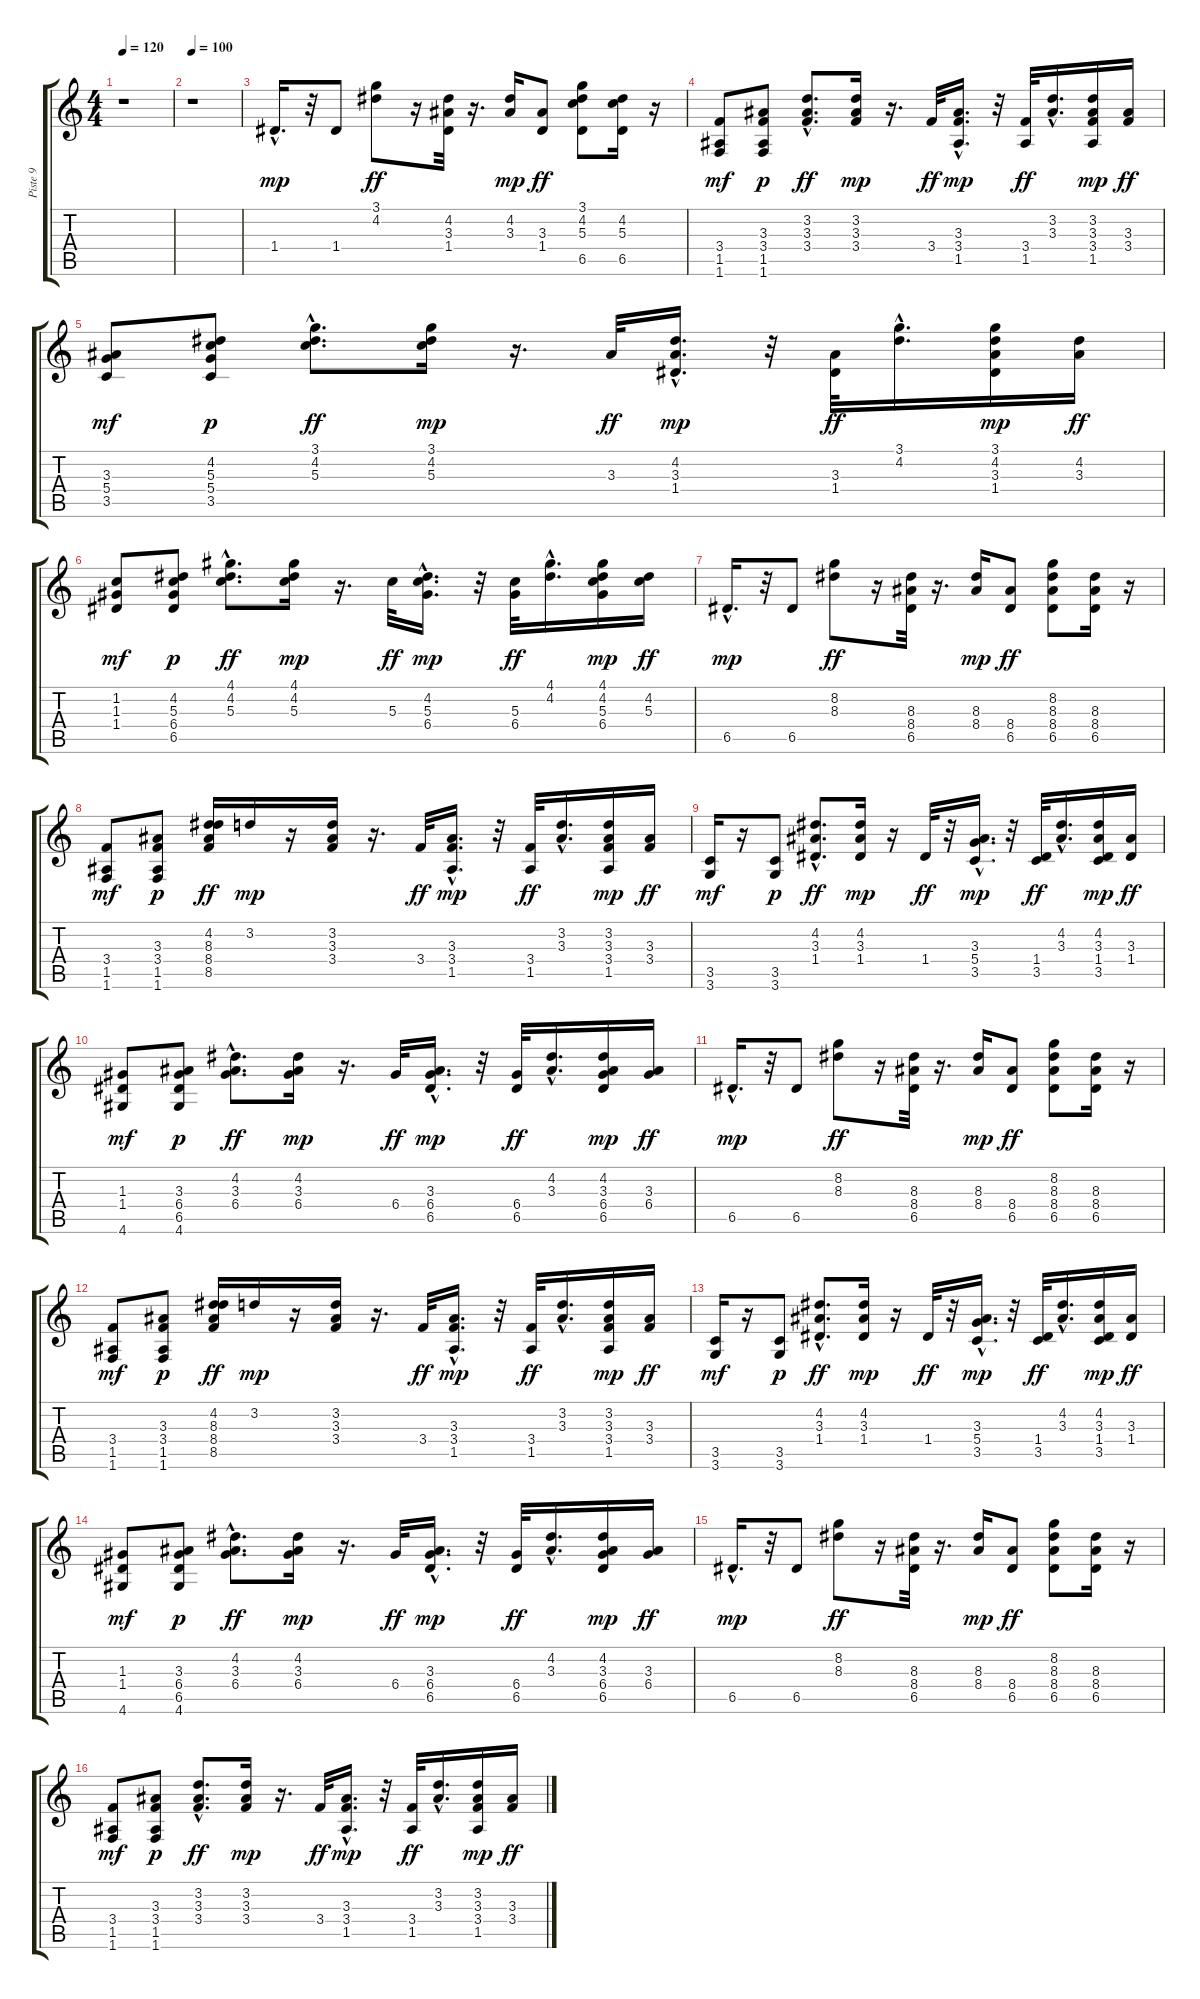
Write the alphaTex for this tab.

\track ("Piste 9" "Piste 9") {instrument acousticguitarnylon}
\staff {score tabs}
\tuning (E4 B3 G3 D3 A2 E2) {hide}
\ts (4 4)
\tempo 120
\clef g2
\ks c
r.1{dy mp instrument acousticguitarnylon} |
\tempo 100
r.1 |
1.4{hac}.16{d} r.32 1.4.8 (3.1 4.2).8{dy ff} r.16 (4.2 3.3 1.4).32 r.16{d} (4.2 3.3).16{dy mp} (3.3 1.4).8{dy ff} (3.1 4.2 5.3 6.5).8 (4.2 5.3 6.5).16 r.16 |
(3.4 1.5 1.6).8{dy mf} (3.3 3.4 1.5 1.6).8{dy p} (3.2{hac} 3.3{hac} 3.4{hac}).8{d dy ff} (3.2 3.3 3.4).16{dy mp} r.16{d} 3.4.32{dy ff} (3.3{hac} 3.4{hac} 1.5{hac}).16{d dy mp} r.32 (3.4 1.5).32{dy ff} (3.2{hac} 3.3{hac}).16{d} (3.2 3.3 3.4 1.5).16{dy mp} (3.3 3.4).16{dy ff} |
(3.3 5.4 3.5).8{dy mf} (4.2 5.3 5.4 3.5).8{dy p} (3.1{hac} 4.2{hac} 5.3{hac}).8{d dy ff} (3.1 4.2 5.3).16{dy mp} r.16{d} 3.3.32{dy ff} (4.2{hac} 3.3{hac} 1.4{hac}).16{d dy mp} r.32 (3.3 1.4).32{dy ff} (3.1{hac} 4.2{hac}).16{d} (3.1 4.2 3.3 1.4).16{dy mp} (4.2 3.3).16{dy ff} |
(1.2 1.3 1.4).8{dy mf} (4.2 5.3 6.4 6.5).8{dy p} (4.1{hac} 4.2{hac} 5.3{hac}).8{d dy ff} (4.1 4.2 5.3).16{dy mp} r.16{d} 5.3.32{dy ff} (4.2{hac} 5.3{hac} 6.4{hac}).16{d dy mp} r.32 (5.3 6.4).32{dy ff} (4.1{hac} 4.2{hac}).16{d} (4.1 4.2 5.3 6.4).16{dy mp} (4.2 5.3).16{dy ff} |
6.5{hac}.16{d dy mp} r.32 6.5.8 (8.2 8.3).8{dy ff} r.16 (8.3 8.4 6.5).32 r.16{d} (8.3 8.4).16{dy mp} (8.4 6.5).8{dy ff} (8.2 8.3 8.4 6.5).8 (8.3 8.4 6.5).16 r.16 |
(3.4 1.5 1.6).8{dy mf} (3.3 3.4 1.5 1.6).8{dy p} (4.2 8.3 8.4 8.5).16{dy ff} 3.2.16{dy mp} r.16 (3.2 3.3 3.4).16 r.16{d} 3.4.32{dy ff} (3.3{hac} 3.4{hac} 1.5{hac}).16{d dy mp} r.32 (3.4 1.5).32{dy ff} (3.2{hac} 3.3{hac}).16{d} (3.2 3.3 3.4 1.5).16{dy mp} (3.3 3.4).16{dy ff} |
(3.5 3.6).16{dy mf} r.16 (3.5 3.6).8{dy p} (4.2{hac} 3.3{hac} 1.4{hac}).8{d dy ff} (4.2 3.3 1.4).16{dy mp} r.16 1.4.32{dy ff} r.32 (3.3{hac} 5.4{hac} 3.5{hac}).16{d dy mp} r.32 (1.4 3.5).32{dy ff} (4.2{hac} 3.3{hac}).16{d} (4.2 3.3 1.4 3.5).16{dy mp} (3.3 1.4).16{dy ff} |
(1.3 1.4 4.6).8{dy mf} (3.3 6.4 6.5 4.6).8{dy p} (4.2{hac} 3.3{hac} 6.4{hac}).8{d dy ff} (4.2 3.3 6.4).16{dy mp} r.16{d} 6.4.32{dy ff} (3.3{hac} 6.4{hac} 6.5{hac}).16{d dy mp} r.32 (6.4 6.5).32{dy ff} (4.2{hac} 3.3{hac}).16{d} (4.2 3.3 6.4 6.5).16{dy mp} (3.3 6.4).16{dy ff} |
6.5{hac}.16{d dy mp} r.32 6.5.8 (8.2 8.3).8{dy ff} r.16 (8.3 8.4 6.5).32 r.16{d} (8.3 8.4).16{dy mp} (8.4 6.5).8{dy ff} (8.2 8.3 8.4 6.5).8 (8.3 8.4 6.5).16 r.16 |
(3.4 1.5 1.6).8{dy mf} (3.3 3.4 1.5 1.6).8{dy p} (4.2 8.3 8.4 8.5).16{dy ff} 3.2.16{dy mp} r.16 (3.2 3.3 3.4).16 r.16{d} 3.4.32{dy ff} (3.3{hac} 3.4{hac} 1.5{hac}).16{d dy mp} r.32 (3.4 1.5).32{dy ff} (3.2{hac} 3.3{hac}).16{d} (3.2 3.3 3.4 1.5).16{dy mp} (3.3 3.4).16{dy ff} |
(3.5 3.6).16{dy mf} r.16 (3.5 3.6).8{dy p} (4.2{hac} 3.3{hac} 1.4{hac}).8{d dy ff} (4.2 3.3 1.4).16{dy mp} r.16 1.4.32{dy ff} r.32 (3.3{hac} 5.4{hac} 3.5{hac}).16{d dy mp} r.32 (1.4 3.5).32{dy ff} (4.2{hac} 3.3{hac}).16{d} (4.2 3.3 1.4 3.5).16{dy mp} (3.3 1.4).16{dy ff} |
(1.3 1.4 4.6).8{dy mf} (3.3 6.4 6.5 4.6).8{dy p} (4.2{hac} 3.3{hac} 6.4{hac}).8{d dy ff} (4.2 3.3 6.4).16{dy mp} r.16{d} 6.4.32{dy ff} (3.3{hac} 6.4{hac} 6.5{hac}).16{d dy mp} r.32 (6.4 6.5).32{dy ff} (4.2{hac} 3.3{hac}).16{d} (4.2 3.3 6.4 6.5).16{dy mp} (3.3 6.4).16{dy ff} |
6.5{hac}.16{d dy mp} r.32 6.5.8 (8.2 8.3).8{dy ff} r.16 (8.3 8.4 6.5).32 r.16{d} (8.3 8.4).16{dy mp} (8.4 6.5).8{dy ff} (8.2 8.3 8.4 6.5).8 (8.3 8.4 6.5).16 r.16 |
(3.4 1.5 1.6).8{dy mf} (3.3 3.4 1.5 1.6).8{dy p} (3.2{hac} 3.3{hac} 3.4{hac}).8{d dy ff} (3.2 3.3 3.4).16{dy mp} r.16{d} 3.4.32{dy ff} (3.3{hac} 3.4{hac} 1.5{hac}).16{d dy mp} r.32 (3.4 1.5).32{dy ff} (3.2{hac} 3.3{hac}).16{d} (3.2 3.3 3.4 1.5).16{dy mp} (3.3 3.4).16{dy ff}
